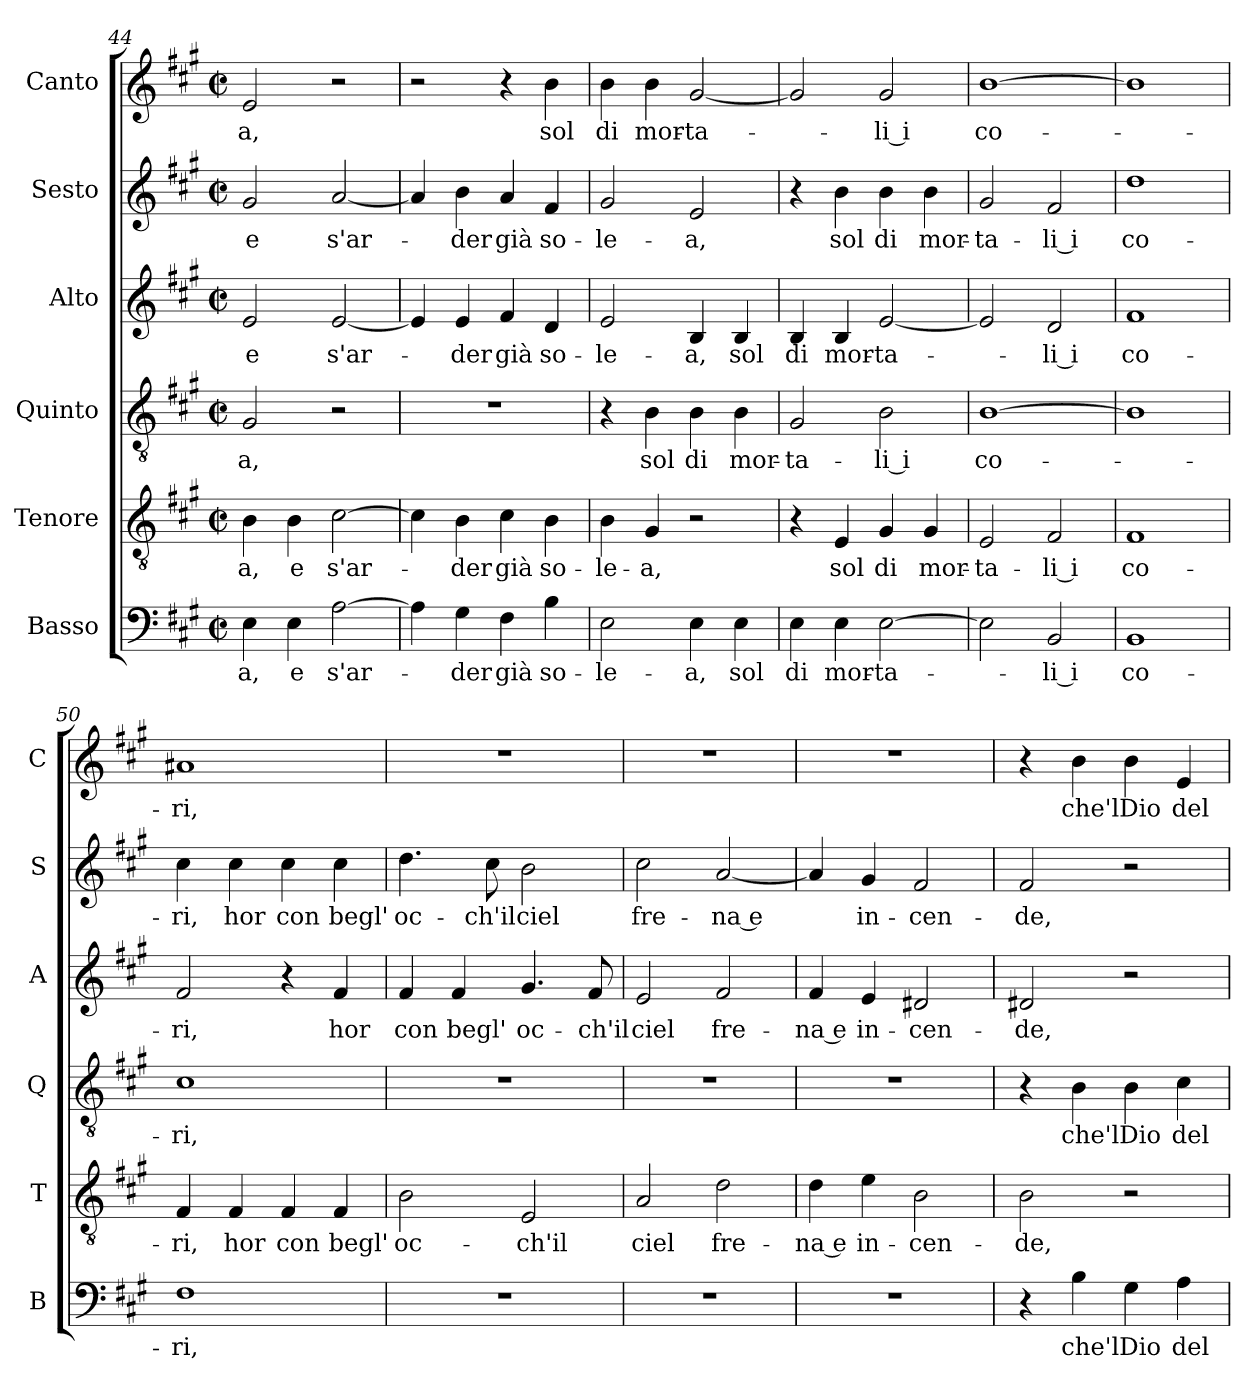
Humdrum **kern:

**kern	**text	**kern	**text	**kern	**text	**kern	**text	**kern	**text	**kern	**text
*part6	*part6	*part5	*part5	*part4	*part4	*part3	*part3	*part2	*part2	*part1	*part1
*staff6	*staff6	*staff5	*staff5	*staff4	*staff4	*staff3	*staff3	*staff2	*staff2	*staff1	*staff1
*I"Basso	*	*I"Tenore	*	*I"Quinto	*	*I"Alto	*	*I"Sesto	*	*I"Canto	*
*I'B	*	*I'T	*	*I'Q	*	*I'A	*	*I'S	*	*I'C	*
*clefF4	*	*clefGv2	*	*clefGv2	*	*clefG2	*	*clefG2	*	*clefG2	*
*k[f#c#g#]	*	*k[f#c#g#]	*	*k[f#c#g#]	*	*k[f#c#g#]	*	*k[f#c#g#]	*	*k[f#c#g#]	*
*A:	*	*A:	*	*A:	*	*A:	*	*A:	*	*A:	*
*M2/2	*	*M2/2	*	*M2/2	*	*M2/2	*	*M2/2	*	*M2/2	*
*met(c|)	*	*met(c|)	*	*met(c|)	*	*met(c|)	*	*met(c|)	*	*met(c|)	*
=44	=44	=44	=44	=44	=44	=44	=44	=44	=44	=44	=44
!	!LO:LY:b	!	!LO:LY:b	!	!LO:LY:b	!	!LO:LY:b	!	!LO:LY:b	!	!LO:LY:b
4E\	-a,	4B\	-a,	2G#/	-a,	2e/	e	2g#/	e	2e/	-a,
!	!LO:LY:b	!	!LO:LY:b	!	!	!	!	!	!	!	!
4E\	e	4B\	e	.	.	.	.	.	.	.	.
!	!LO:LY:b	!	!LO:LY:b	!	!	!	!LO:LY:b	!	!LO:LY:b	!	!
[2A\	s'ar-	[2c#\	s'ar-	2r	.	[2e/	s'ar-	[2a/	s'ar-	2r	.
=45	=45	=45	=45	=45	=45	=45	=45	=45	=45	=45	=45
4A\]	.	4c#\]	.	1r	.	4e/]	.	4a/]	.	2r	.
!	!LO:LY:b	!	!LO:LY:b	!	!	!	!LO:LY:b	!	!LO:LY:b	!	!
4G#\	-der	4B\	-der	.	.	4e/	-der	4b\	-der	.	.
!	!LO:LY:b	!	!LO:LY:b	!	!	!	!LO:LY:b	!	!LO:LY:b	!	!
4F#\	già	4c#\	già	.	.	4f#/	già	4a/	già	4r	.
!	!LO:LY:b	!	!LO:LY:b	!	!	!	!LO:LY:b	!	!LO:LY:b	!	!LO:LY:b
4B\	so-	4B\	so-	.	.	4d/	so-	4f#/	so-	4b\	sol
=46	=46	=46	=46	=46	=46	=46	=46	=46	=46	=46	=46
!	!LO:LY:b	!	!LO:LY:b	!	!	!	!LO:LY:b	!	!LO:LY:b	!	!LO:LY:b
2E\	-le-	4B\	-le-	4r	.	2e/	-le-	2g#/	-le-	4b\	di
!	!	!	!LO:LY:b	!	!LO:LY:b	!	!	!	!	!	!LO:LY:b
.	.	4G#/	-a,	4B\	sol	.	.	.	.	4b\	mor-
!	!LO:LY:b	!	!	!	!LO:LY:b	!	!LO:LY:b	!	!LO:LY:b	!	!LO:LY:b
4E\	-a,	2r	.	4B\	di	4B/	-a,	2e/	-a,	[2g#/	-ta-
!	!LO:LY:b	!	!	!	!LO:LY:b	!	!LO:LY:b	!	!	!	!
4E\	sol	.	.	4B\	mor-	4B/	sol	.	.	.	.
=47	=47	=47	=47	=47	=47	=47	=47	=47	=47	=47	=47
!	!LO:LY:b	!	!	!	!LO:LY:b	!	!LO:LY:b	!	!	!	!
4E\	di	4r	.	2G#/	-ta-	4B/	di	4r	.	2g#/]	.
!	!LO:LY:b	!	!LO:LY:b	!	!	!	!LO:LY:b	!	!LO:LY:b	!	!
4E\	mor-	4E/	sol	.	.	4B/	mor-	4b\	sol	.	.
!	!LO:LY:b	!	!LO:LY:b	!	!LO:LY:b	!	!LO:LY:b	!	!LO:LY:b	!	!LO:LY:b
[2E\	-ta-	4G#/	di	2B\	-li i	[2e/	-ta-	4b\	di	2g#/	-li i
!	!	!	!LO:LY:b	!	!	!	!	!	!LO:LY:b	!	!
.	.	4G#/	mor-	.	.	.	.	4b\	mor-	.	.
=48	=48	=48	=48	=48	=48	=48	=48	=48	=48	=48	=48
!	!	!	!LO:LY:b	!	!LO:LY:b	!	!	!	!LO:LY:b	!	!LO:LY:b
2E\]	.	2E/	-ta-	[1B	co-	2e/]	.	2g#/	-ta-	[1b	co-
!	!LO:LY:b	!	!LO:LY:b	!	!	!	!LO:LY:b	!	!LO:LY:b	!	!
2BB/	-li i	2F#/	-li i	.	.	2d/	-li i	2f#/	-li i	.	.
=49	=49	=49	=49	=49	=49	=49	=49	=49	=49	=49	=49
!	!LO:LY:b	!	!LO:LY:b	!	!	!	!LO:LY:b	!	!LO:LY:b	!	!
1BB	co-	1F#	co-	1B]	.	1f#	co-	1dd	co-	1b]	.
!!LO:LB:g=z
=50	=50	=50	=50	=50	=50	=50	=50	=50	=50	=50	=50
!	!LO:LY:b	!	!LO:LY:b	!	!LO:LY:b	!	!LO:LY:b	!	!LO:LY:b	!	!LO:LY:b
1F#	-ri,	4F#/	-ri,	1c#	-ri,	2f#/	-ri,	4cc#\	-ri,	1a#X	-ri,
!	!	!	!LO:LY:b	!	!	!	!	!	!LO:LY:b	!	!
.	.	4F#/	hor	.	.	.	.	4cc#\	hor	.	.
!	!	!	!LO:LY:b	!	!	!	!	!	!LO:LY:b	!	!
.	.	4F#/	con	.	.	4r	.	4cc#\	con	.	.
!	!	!	!LO:LY:b	!	!	!	!LO:LY:b	!	!LO:LY:b	!	!
.	.	4F#/	begl'	.	.	4f#/	hor	4cc#\	begl'	.	.
=51	=51	=51	=51	=51	=51	=51	=51	=51	=51	=51	=51
!	!	!	!LO:LY:b	!	!	!	!LO:LY:b	!	!LO:LY:b	!	!
1r	.	2B\	oc-	1r	.	4f#/	con	4.dd\	oc-	1r	.
!	!	!	!	!	!	!	!LO:LY:b	!	!	!	!
.	.	.	.	.	.	4f#/	begl'	.	.	.	.
!	!	!	!	!	!	!	!	!	!LO:LY:b	!	!
.	.	.	.	.	.	.	.	8cc#\	-ch'il	.	.
!	!	!	!LO:LY:b	!	!	!	!LO:LY:b	!	!LO:LY:b	!	!
.	.	2E/	-ch'il	.	.	4.g#/	oc-	2b\	ciel	.	.
!	!	!	!	!	!	!	!LO:LY:b	!	!	!	!
.	.	.	.	.	.	8f#/	-ch'il	.	.	.	.
=52	=52	=52	=52	=52	=52	=52	=52	=52	=52	=52	=52
!	!	!	!LO:LY:b	!	!	!	!LO:LY:b	!	!LO:LY:b	!	!
1r	.	2A/	ciel	1r	.	2e/	ciel	2cc#\	fre-	1r	.
!	!	!	!LO:LY:b	!	!	!	!LO:LY:b	!	!LO:LY:b	!	!
.	.	2d\	fre-	.	.	2f#/	fre-	[2a/	-na e	.	.
=53	=53	=53	=53	=53	=53	=53	=53	=53	=53	=53	=53
!	!	!	!LO:LY:b	!	!	!	!LO:LY:b	!	!	!	!
1r	.	4d\	-na e	1r	.	4f#/	-na e	4a/]	.	1r	.
!	!	!	!LO:LY:b	!	!	!	!LO:LY:b	!	!LO:LY:b	!	!
.	.	4e\	in-	.	.	4e/	in-	4g#/	in-	.	.
!	!	!	!LO:LY:b	!	!	!	!LO:LY:b	!	!LO:LY:b	!	!
.	.	2B\	-cen-	.	.	2d#X/	-cen-	2f#/	-cen-	.	.
=54	=54	=54	=54	=54	=54	=54	=54	=54	=54	=54	=54
!	!	!	!LO:LY:b	!	!	!	!LO:LY:b	!	!LO:LY:b	!	!
4r	.	2B\	-de,	4r	.	2d#X/	-de,	2f#/	-de,	4r	.
!	!LO:LY:b	!	!	!	!LO:LY:b	!	!	!	!	!	!LO:LY:b
4B\	che'l	.	.	4B\	che'l	.	.	.	.	4b\	che'l
!	!LO:LY:b	!	!	!	!LO:LY:b	!	!	!	!	!	!LO:LY:b
4G#\	Dio	2r	.	4B\	Dio	2r	.	2r	.	4b\	Dio
!	!LO:LY:b	!	!	!	!LO:LY:b	!	!	!	!	!	!LO:LY:b
4A\	del	.	.	4c#\	del	.	.	.	.	4e/	del
=	=	=	=	=	=	=	=	=	=	=	=
*-	*-	*-	*-	*-	*-	*-	*-	*-	*-	*-	*-
